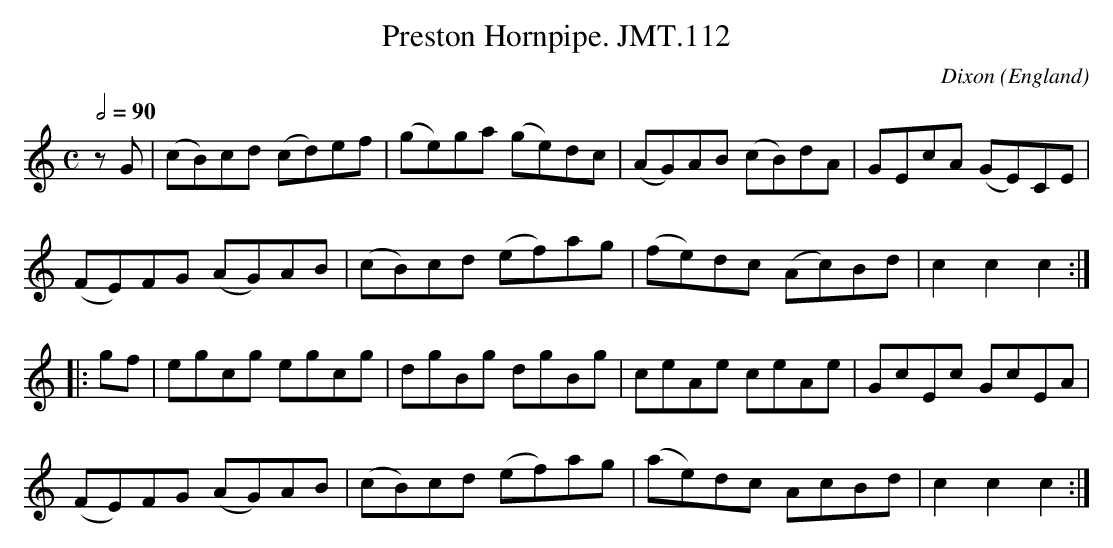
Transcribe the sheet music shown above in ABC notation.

X:1
T:Preston Hornpipe. JMT.112
C:Dixon
L:1/8
M:C
O:England
Q:1/2=90
K:C
zG | (cB)cd (cd)ef | (ge)ga (ge)dc | (AG)AB (cB)dA | GEcA (GE)CE | !
(FE)FG (AG)AB | (cB)cd (ef)ag | (fe)dc (Ac)Bd | c2c2c2 :|!
|: gf | egcg egcg | dgBg dgBg | ceAe ceAe | GcEc GcEA |!
(FE)FG (AG)AB |(cB)cd (ef)ag | (ae)dc AcBd | c2c2c2 :|
